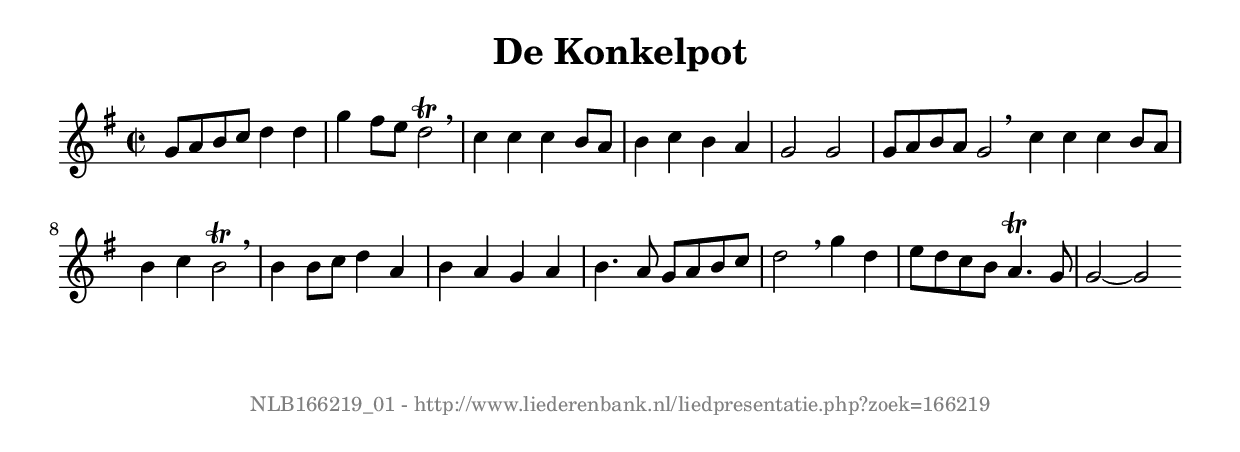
%
% produced by wce2krn 1.64 (7 June 2014)
%
\version"2.16"
#(append! paper-alist '(("long" . (cons (* 210 mm) (* 2000 mm)))))
#(set-default-paper-size "long")
sb = {\breathe}
mBreak = {\breathe }
bBreak = {\breathe }
x = {\once\override NoteHead #'style = #'cross }
gl=\glissando
itime={\override Staff.TimeSignature #'stencil = ##f }
ficta = {\once\set suggestAccidentals = ##t}
fine = {\once\override Score.RehearsalMark #'self-alignment-X = #1 \mark \markup {\italic{Fine}}}
dc = {\once\override Score.RehearsalMark #'self-alignment-X = #1 \mark \markup {\italic{D.C.}}}
dcf = {\once\override Score.RehearsalMark #'self-alignment-X = #1 \mark \markup {\italic{D.C. al Fine}}}
dcc = {\once\override Score.RehearsalMark #'self-alignment-X = #1 \mark \markup {\italic{D.C. al Coda}}}
ds = {\once\override Score.RehearsalMark #'self-alignment-X = #1 \mark \markup {\italic{D.S.}}}
dsf = {\once\override Score.RehearsalMark #'self-alignment-X = #1 \mark \markup {\italic{D.S. al Fine}}}
dsc = {\once\override Score.RehearsalMark #'self-alignment-X = #1 \mark \markup {\italic{D.S. al Coda}}}
pv = {\set Score.repeatCommands = #'((volta "1"))}
sv = {\set Score.repeatCommands = #'((volta "2"))}
tv = {\set Score.repeatCommands = #'((volta "3"))}
qv = {\set Score.repeatCommands = #'((volta "4"))}
xv = {\set Score.repeatCommands = #'((volta #f))}
\header{ tagline = ""
title = "De Konkelpot"
}
\score {{
\key g \major
\relative g'
{
\set melismaBusyProperties = #'()
\time 2/2
\tempo 4=120
\override Score.MetronomeMark #'transparent = ##t
\override Score.RehearsalMark #'break-visibility = #(vector #t #t #f)
g8 a b c d4 d g fis8 e d2^\trill \sb c4 c c b8 a b4 c b a g2 g g8 a b a g2 \bar":|:" \bBreak
c4 c c b8 a b4 c b2^\trill \sb b4 b8 c d4 a b a g a b4. a8 g a b c d2 \sb g4 d e8 d c b a4.^\trill g8 g2~g \bar ":|"
 }}
 \midi { }
 \layout {
            indent = 0.0\cm
}
}
\markup { \vspace #0 } \markup { \with-color #grey \fill-line { \center-column { \smaller "NLB166219_01 - http://www.liederenbank.nl/liedpresentatie.php?zoek=166219" } } }
